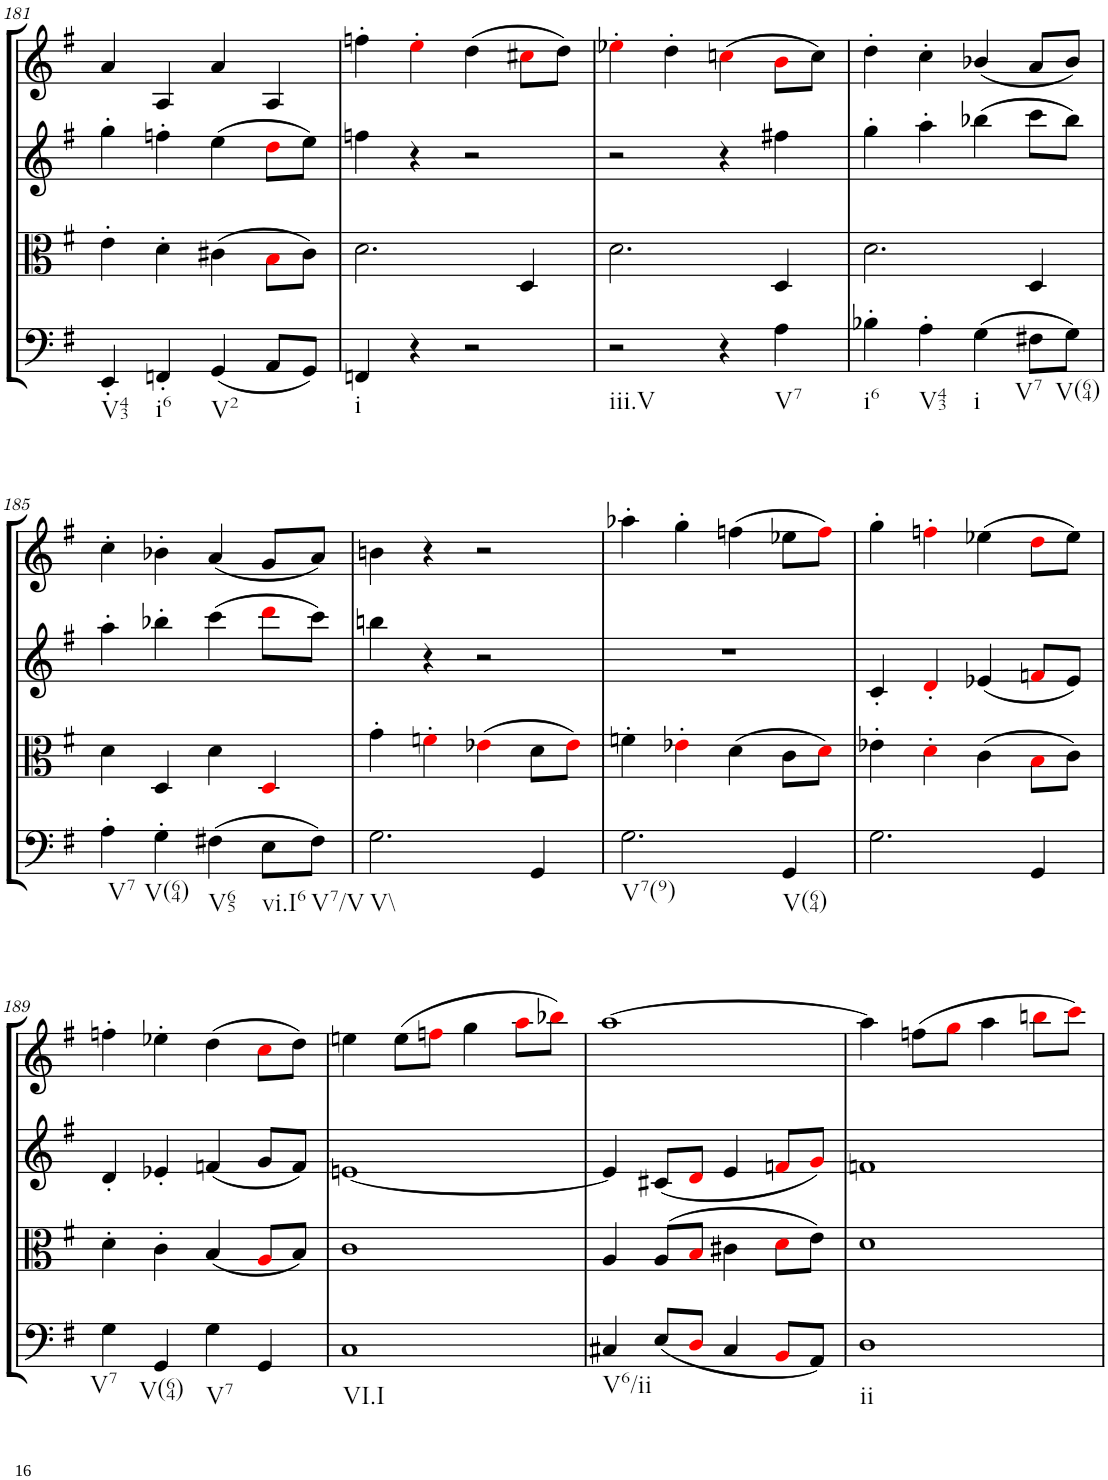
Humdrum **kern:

**kern	**kern	**kern	**kern
*part4	*part3	*part2	*part1
*staff4	*staff3	*staff2	*staff1
*I"Violoncello.	*I"Viola	*I"Violin II.	*I"Violin I.
*I'Vc	*I'Vla	*I'Vln	*I'Vln
!!LO:PB:g=z
*clefF4	*clefC3	*clefG2	*clefG2
*k[f#]	*k[f#]	*k[f#]	*k[f#]
*M2/2	*M2/2	*M2/2	*M2/2
*met(c|)	*met(c|)	*met(c|)	*met(c|)
=181	=181	=181	=181
!LO:TX:b:t=V43	!	!	!
4EE'/	4e'\	4gg'\	4a/
!LO:TX:b:t=i6	!	!	!
4FFn'/	4d'\	4ffn'\	4A/
!LO:TX:b:t=V2	!	!	!
(4GG/	(4c#X\	(4ee\	4a/
8AA/L	8Bi\L	8ddi\L	4A/
8GG/J)	8c#\J)	8ee\J)	.
=182	=182	=182	=182
!LO:TX:b:t=i	!	!	!
4FFn/	2.d\	4ffn\	4ffn'\
4r	.	4r	4ee'i\
2r	.	2r	(4dd\
.	4D/	.	8cc#Xi\L
.	.	.	8dd\J)
=183	=183	=183	=183
!LO:TX:b:t=iii.V	!	!	!
2r	2.d\	2r	4ee-X'i\
.	.	.	4dd'\
4r	.	4r	(4ccni\
!LO:TX:b:t=V7	!	!	!
4A\	4D/	4ff#X\	8bi\L
.	.	.	8cc\J)
=184	=184	=184	=184
!LO:TX:b:t=i6	!	!	!
4B-X'\	2.d\	4gg'\	4dd'\
!LO:TX:b:t=V43	!	!	!
4A'\	.	4aa'\	4cc'\
!LO:TX:b:t=i	!	!	!
(4G\	.	(4bb-X\	(4b-X/
!LO:TX:b:t=V7	!	!	!
8F#X\L	4D/	8ccc\L	8a/L
!LO:TX:b:t=V(64)	!	!	!
8G\J)	.	8bb-\J)	8b-/J)
!!LO:LB:g=z
=185	=185	=185	=185
!LO:TX:b:t=V7	!	!	!
4A'\	4d\	4aa'\	4cc'\
!LO:TX:b:t=V(64)	!	!	!
4G'\	4D/	4bb-X'\	4b-X'\
!LO:TX:b:t=V65	!	!	!
(4F#X\	4d\	(4ccc\	(4a/
!LO:TX:b:t=vi.I6	!	!	!
8E\L	4Di/	8dddi\L	8g/L
!LO:TX:b:t=V7/V	!	!	!
8F#\J)	.	8ccc\J)	8a/J)
=186	=186	=186	=186
!LO:TX:b:t=V\\	!	!	!
2.G\	4g'\	4bbn\	4bn\
.	4fn'i\	4r	4r
.	(4e-Xi\	2r	2r
4GG/	8d\L	.	.
.	8e-i\J)	.	.
=187	=187	=187	=187
!LO:TX:b:t=V7(9)	!	!	!
2.G\	4fn'\	1r	4aa-X'\
.	4e-X'i\	.	4gg'\
.	(4d\	.	(4ffn\
!LO:TX:b:t=V(64)	!	!	!
4GG/	8c\L	.	8ee-X\L
.	8di\J)	.	8ffi\J)
=188	=188	=188	=188
2.G\	4e-X'\	4c'/	4gg'\
.	4d'i\	4d'i/	4ffn'i\
.	(4c\	(4e-X/	(4ee-X\
4GG/	8Bi\L	8fni/L	8ddi\L
.	8c\J)	8e-/J)	8ee-\J)
!!LO:LB:g=z
=189	=189	=189	=189
!LO:TX:b:t=V7	!	!	!
4G\	4d'\	4d'/	4ffn'\
!LO:TX:b:t=V(64)	!	!	!
4GG/	4c'\	4e-X'/	4ee-X'\
!LO:TX:b:t=V7	!	!	!
4G\	(4B/	(4fn/	(4dd\
4GG/	8Ai/L	8g/L	8cci\L
.	8B/J)	8f/J)	8dd\J)
=190	=190	=190	=190
!LO:TX:b:t=VI.I	!	!	!
1C	1c	[1en	4een\
.	.	.	(8ee\L
.	.	.	8ffni\J
.	.	.	4gg\
.	.	.	8aai\L
.	.	.	8bb-Xi\J)
=191	=191	=191	=191
!LO:TX:b:t=V6/ii	!	!	!
4C#X/	4A/	4e/]	[1aa
(8E/L	(8A/L	(8c#X/L	.
8Di/J	8Bi/J	8di/J	.
4C#/	4c#X\	4e/	.
8BBi/L	8di\L	8fni/L	.
8AA/J)	8e\J)	8gi/J)	.
=192	=192	=192	=192
!LO:TX:b:t=ii	!	!	!
1D	1d	1fn	4aa\]
.	.	.	(8ffn\L
.	.	.	8ggi\J
.	.	.	4aa\
.	.	.	8bbni\L
.	.	.	8ccci\J)
=	=	=	=
*-	*-	*-	*-
